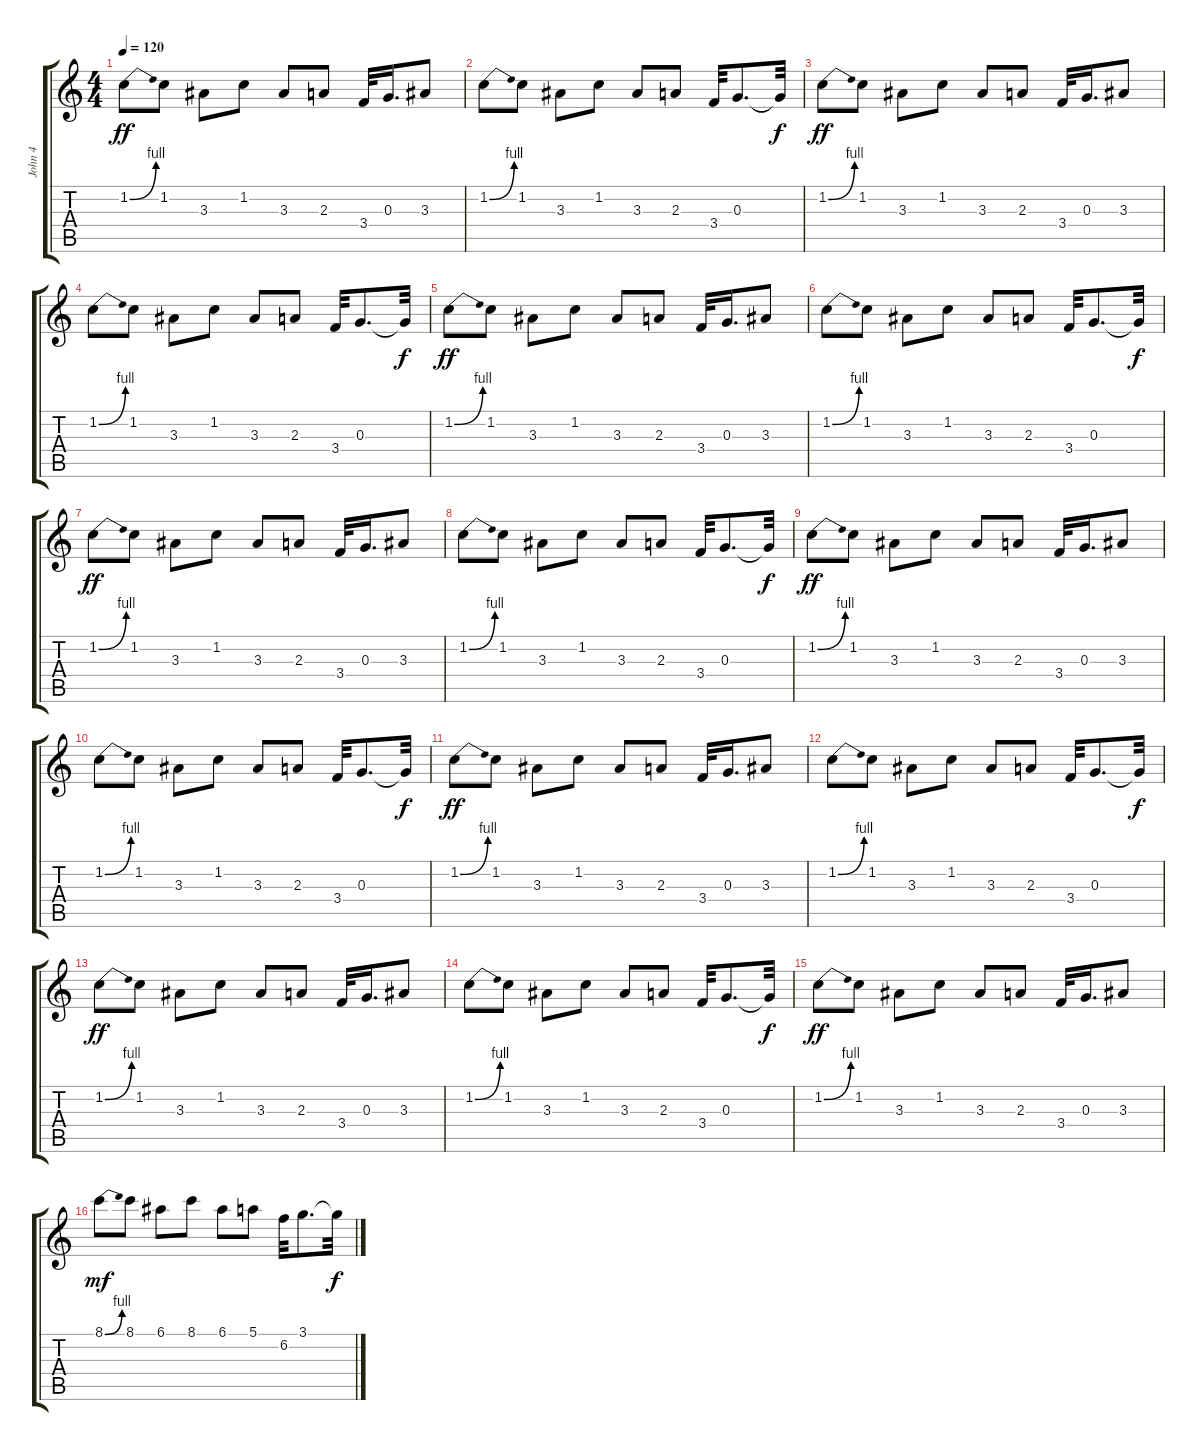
\track ("John 4" "John 4") {instrument distortionguitar}
\staff {score tabs}
\tuning (E4 B3 G3 D3 A2 E2) {hide}
\ts (4 4)
\tempo 120
\clef g2
\ks c
1.2{be (bend 0 0 60 4)}.8{dy ff} 1.2.8 3.3.8 1.2.8 3.3.8 2.3.8 3.4.32 0.3.16{d} 3.3.8 |
1.2{be (bend 0 0 60 4)}.8 1.2.8 3.3.8 1.2.8 3.3.8 2.3.8 3.4.32 0.3.8{d} 0.3{t}.32{dy f} |
1.2{be (bend 0 0 60 4)}.8{dy ff} 1.2.8 3.3.8 1.2.8 3.3.8 2.3.8 3.4.32 0.3.16{d} 3.3.8 |
1.2{be (bend 0 0 60 4)}.8 1.2.8 3.3.8 1.2.8 3.3.8 2.3.8 3.4.32 0.3.8{d} 0.3{t}.32{dy f} |
1.2{be (bend 0 0 60 4)}.8{dy ff} 1.2.8 3.3.8 1.2.8 3.3.8 2.3.8 3.4.32 0.3.16{d} 3.3.8 |
1.2{be (bend 0 0 60 4)}.8 1.2.8 3.3.8 1.2.8 3.3.8 2.3.8 3.4.32 0.3.8{d} 0.3{t}.32{dy f} |
1.2{be (bend 0 0 60 4)}.8{dy ff} 1.2.8 3.3.8 1.2.8 3.3.8 2.3.8 3.4.32 0.3.16{d} 3.3.8 |
1.2{be (bend 0 0 60 4)}.8 1.2.8 3.3.8 1.2.8 3.3.8 2.3.8 3.4.32 0.3.8{d} 0.3{t}.32{dy f} |
1.2{be (bend 0 0 60 4)}.8{dy ff} 1.2.8 3.3.8 1.2.8 3.3.8 2.3.8 3.4.32 0.3.16{d} 3.3.8 |
1.2{be (bend 0 0 60 4)}.8 1.2.8 3.3.8 1.2.8 3.3.8 2.3.8 3.4.32 0.3.8{d} 0.3{t}.32{dy f} |
1.2{be (bend 0 0 60 4)}.8{dy ff} 1.2.8 3.3.8 1.2.8 3.3.8 2.3.8 3.4.32 0.3.16{d} 3.3.8 |
1.2{be (bend 0 0 60 4)}.8 1.2.8 3.3.8 1.2.8 3.3.8 2.3.8 3.4.32 0.3.8{d} 0.3{t}.32{dy f} |
1.2{be (bend 0 0 60 4)}.8{dy ff} 1.2.8 3.3.8 1.2.8 3.3.8 2.3.8 3.4.32 0.3.16{d} 3.3.8 |
1.2{be (bend 0 0 60 4)}.8 1.2.8 3.3.8 1.2.8 3.3.8 2.3.8 3.4.32 0.3.8{d} 0.3{t}.32{dy f} |
1.2{be (bend 0 0 60 4)}.8{dy ff} 1.2.8 3.3.8 1.2.8 3.3.8 2.3.8 3.4.32 0.3.16{d} 3.3.8 |
8.1{be (bend 0 0 60 4)}.8{dy mf} 8.1.8 6.1.8 8.1.8 6.1.8 5.1.8 6.2.32 3.1.8{d} 3.1{t}.32{dy f}
